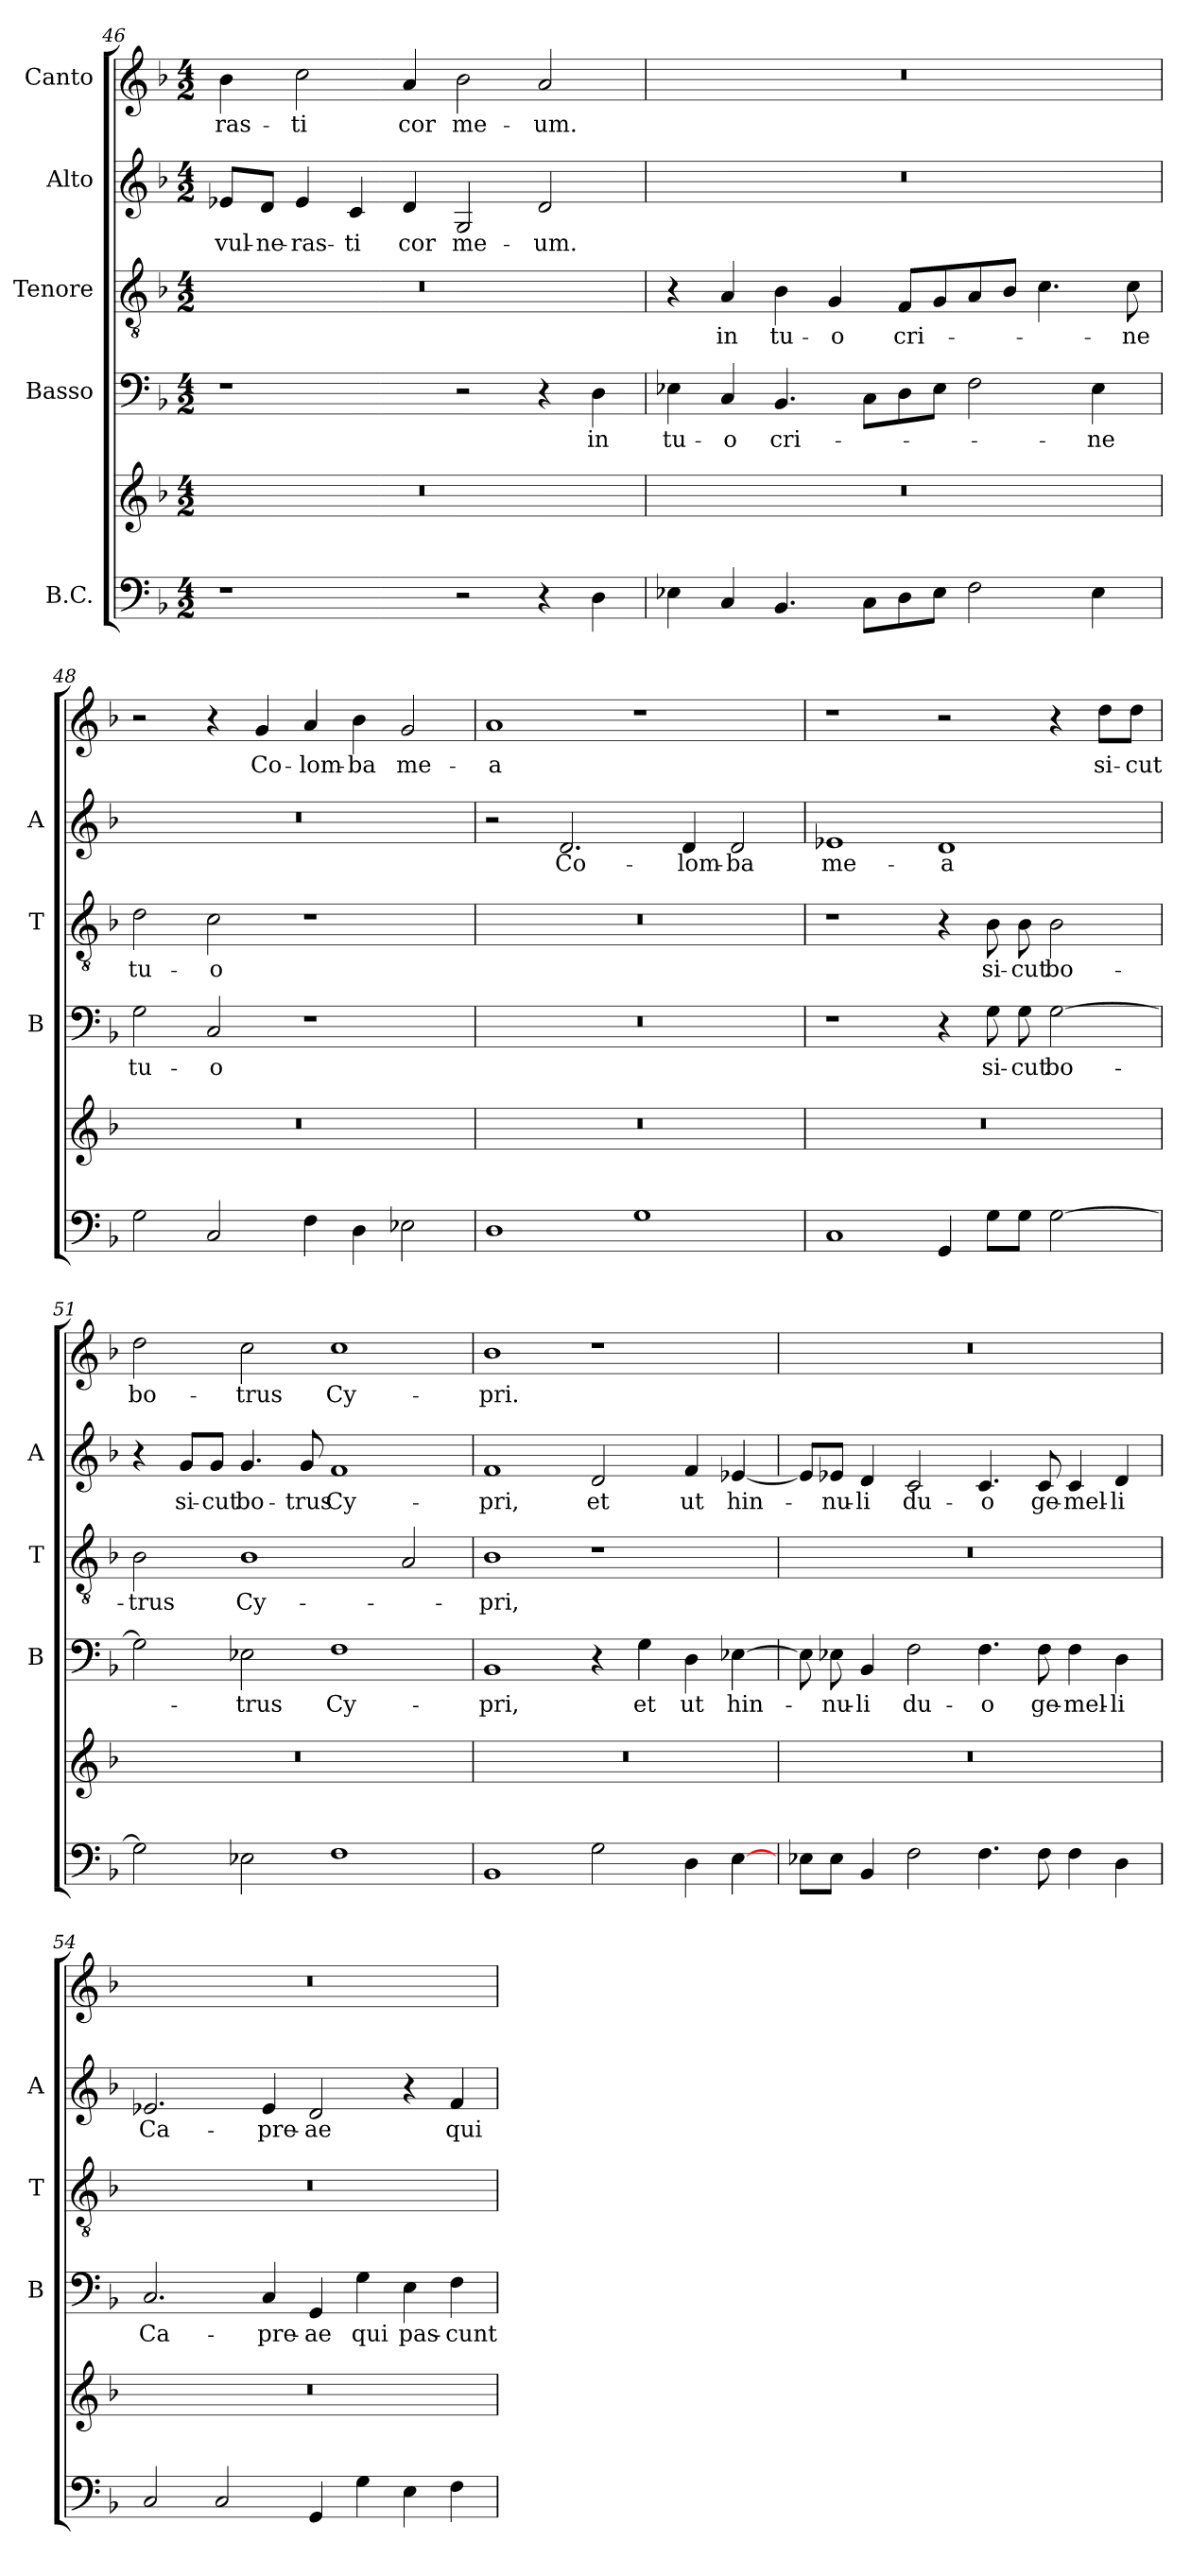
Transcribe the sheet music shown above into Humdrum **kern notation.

**kern	**kern	**kern	**text	**kern	**text	**kern	**text	**kern	**text
*part5	*part5	*part4	*part4	*part3	*part3	*part2	*part2	*part1	*part1
*staff6	*staff5	*staff4	*staff4	*staff3	*staff3	*staff2	*staff2	*staff1	*staff1
*I"B.C.	*	*I"Basso	*	*I"Tenore	*	*I"Alto	*	*I"Canto	*
*	*	*I'B	*	*I'T	*	*I'A	*	*	*
*clefF4	*clefG2	*clefF4	*	*clefGv2	*	*clefG2	*	*clefG2	*
*k[b-]	*k[b-]	*k[b-]	*	*k[b-]	*	*k[b-]	*	*k[b-]	*
*F:	*F:	*F:	*	*F:	*	*F:	*	*F:	*
*M4/2	*M4/2	*M4/2	*	*M4/2	*	*M4/2	*	*M4/2	*
=46	=46	=46	=46	=46	=46	=46	=46	=46	=46
!	!	!	!	!	!	!	!LO:LY:b	!	!LO:LY:b
1r	0r	1r	.	0r	.	8e-X/L	vul-	4b-\	-ras-
!	!	!	!	!	!	!	!LO:LY:b	!	!
.	.	.	.	.	.	8d/J	-ne-	.	.
!	!	!	!	!	!	!	!LO:LY:b	!	!LO:LY:b
.	.	.	.	.	.	4e-/	-ras-	2cc\	-ti
!	!	!	!	!	!	!	!LO:LY:b	!	!
.	.	.	.	.	.	4c/	-ti	.	.
!	!	!	!	!	!	!	!LO:LY:b	!	!LO:LY:b
.	.	.	.	.	.	4d/	cor	4a/	cor
!	!	!	!	!	!	!	!LO:LY:b	!	!LO:LY:b
2r	.	2r	.	.	.	2G/	me-	2b-\	me-
!	!	!	!	!	!	!	!LO:LY:b	!	!LO:LY:b
4r	.	4r	.	.	.	2d/	-um.	2a/	-um.
!	!	!	!LO:LY:b	!	!	!	!	!	!
4D\	.	4D\	in	.	.	.	.	.	.
=47	=47	=47	=47	=47	=47	=47	=47	=47	=47
!	!	!	!LO:LY:b	!	!	!	!	!	!
4E-X\	0r	4E-X\	tu-	4r	.	0r	.	0r	.
!	!	!	!LO:LY:b	!	!LO:LY:b	!	!	!	!
4C/	.	4C/	-o	4A/	in	.	.	.	.
!	!	!	!LO:LY:b	!	!LO:LY:b	!	!	!	!
4.BB-/	.	4.BB-/	cri-	4B-\	tu-	.	.	.	.
!	!	!	!	!	!LO:LY:b	!	!	!	!
.	.	.	.	4G/	-o	.	.	.	.
8C\L	.	8C\L	.	.	.	.	.	.	.
!	!	!	!	!	!LO:LY:b	!	!	!	!
8D\	.	8D\	.	8F/L	cri-	.	.	.	.
8E-\J	.	8E-\J	.	8G/	.	.	.	.	.
2F\	.	2F\	.	8A/	.	.	.	.	.
.	.	.	.	8B-/J	.	.	.	.	.
.	.	.	.	4.c\	.	.	.	.	.
!	!	!	!LO:LY:b	!	!	!	!	!	!
4E-\	.	4E-\	-ne	.	.	.	.	.	.
!	!	!	!	!	!LO:LY:b	!	!	!	!
.	.	.	.	8c\	-ne	.	.	.	.
!!LO:LB:g=z
=48	=48	=48	=48	=48	=48	=48	=48	=48	=48
!	!	!	!LO:LY:b	!	!LO:LY:b	!	!	!	!
2G\	0r	2G\	tu-	2d\	tu-	0r	.	2r	.
!	!	!	!LO:LY:b	!	!LO:LY:b	!	!	!	!
2C/	.	2C/	-o	2c\	-o	.	.	4r	.
!	!	!	!	!	!	!	!	!	!LO:LY:b
.	.	.	.	.	.	.	.	4g/	Co-
!	!	!	!	!	!	!	!	!	!LO:LY:b
4F\	.	1r	.	1r	.	.	.	4a/	-lom-
!	!	!	!	!	!	!	!	!	!LO:LY:b
4D\	.	.	.	.	.	.	.	4b-\	-ba
!	!	!	!	!	!	!	!	!	!LO:LY:b
2E-X\	.	.	.	.	.	.	.	2g/	me-
=49	=49	=49	=49	=49	=49	=49	=49	=49	=49
!	!	!	!	!	!	!	!	!	!LO:LY:b
1D	0r	0r	.	0r	.	2r	.	1a	-a
!	!	!	!	!	!	!	!LO:LY:b	!	!
.	.	.	.	.	.	2.d/	Co-	.	.
1G	.	.	.	.	.	.	.	1r	.
!	!	!	!	!	!	!	!LO:LY:b	!	!
.	.	.	.	.	.	4d/	-lom-	.	.
!	!	!	!	!	!	!	!LO:LY:b	!	!
.	.	.	.	.	.	2d/	-ba	.	.
=50	=50	=50	=50	=50	=50	=50	=50	=50	=50
!	!	!	!	!	!	!	!LO:LY:b	!	!
1C	0r	1r	.	1r	.	1e-X	me-	1r	.
!	!	!	!	!	!	!	!LO:LY:b	!	!
4GG/	.	4r	.	4r	.	1d	-a	2r	.
!	!	!	!LO:LY:b	!	!LO:LY:b	!	!	!	!
8G\L	.	8G\	si-	8B-\	si-	.	.	.	.
!	!	!	!LO:LY:b	!	!LO:LY:b	!	!	!	!
8G\J	.	8G\	-cut	8B-\	-cut	.	.	.	.
!	!	!	!LO:LY:b	!	!LO:LY:b	!	!	!	!
[2G\	.	[2G\	bo-	2B-\	bo-	.	.	4r	.
!	!	!	!	!	!	!	!	!	!LO:LY:b
.	.	.	.	.	.	.	.	8dd\L	si-
!	!	!	!	!	!	!	!	!	!LO:LY:b
.	.	.	.	.	.	.	.	8dd\J	-cut
=51	=51	=51	=51	=51	=51	=51	=51	=51	=51
!	!	!	!	!	!LO:LY:b	!	!	!	!LO:LY:b
2G\]	0r	2G\]	.	2B-\	-trus	4r	.	2dd\	bo-
!	!	!	!	!	!	!	!LO:LY:b	!	!
.	.	.	.	.	.	8g/L	si-	.	.
!	!	!	!	!	!	!	!LO:LY:b	!	!
.	.	.	.	.	.	8g/J	-cut	.	.
!	!	!	!LO:LY:b	!	!LO:LY:b	!	!LO:LY:b	!	!LO:LY:b
2E-X\	.	2E-X\	-trus	1B-	Cy-	4.g/	bo-	2cc\	-trus
!	!	!	!	!	!	!	!LO:LY:b	!	!
.	.	.	.	.	.	8g/	-trus	.	.
!	!	!	!LO:LY:b	!	!	!	!LO:LY:b	!	!LO:LY:b
1F	.	1F	Cy-	.	.	1f	Cy-	1cc	Cy-
.	.	.	.	2A/	.	.	.	.	.
!!LO:PB:g=z
=52	=52	=52	=52	=52	=52	=52	=52	=52	=52
!	!	!	!LO:LY:b	!	!LO:LY:b	!	!LO:LY:b	!	!LO:LY:b
1BB-	0r	1BB-	-pri,	1B-	-pri,	1f	-pri,	1b-	-pri.
!	!	!	!	!	!	!	!LO:LY:b	!	!
2G\	.	4r	.	1r	.	2d/	et	1r	.
!	!	!	!LO:LY:b	!	!	!	!	!	!
.	.	4G\	et	.	.	.	.	.	.
!	!	!	!LO:LY:b	!	!	!	!LO:LY:b	!	!
4D\	.	4D\	ut	.	.	4f/	ut	.	.
!	!	!	!LO:LY:b	!	!	!	!LO:LY:b	!	!
[4E\	.	[4E-X\	hin-	.	.	[4e-X/	hin-	.	.
=53	=53	=53	=53	=53	=53	=53	=53	=53	=53
8E-X\L	0r	8E-\]	.	0r	.	8e-/L]	.	0r	.
!	!	!	!LO:LY:b	!	!	!	!LO:LY:b	!	!
8E-\J	.	8E-X\	-nu-	.	.	8e-X/J	-nu-	.	.
!	!	!	!LO:LY:b	!	!	!	!LO:LY:b	!	!
4BB-/	.	4BB-/	-li	.	.	4d/	-li	.	.
!	!	!	!LO:LY:b	!	!	!	!LO:LY:b	!	!
2F\	.	2F\	du-	.	.	2c/	du-	.	.
!	!	!	!LO:LY:b	!	!	!	!LO:LY:b	!	!
4.F\	.	4.F\	-o	.	.	4.c/	-o	.	.
!	!	!	!LO:LY:b	!	!	!	!LO:LY:b	!	!
8F\	.	8F\	ge-	.	.	8c/	ge-	.	.
!	!	!	!LO:LY:b	!	!	!	!LO:LY:b	!	!
4F\	.	4F\	-mel-	.	.	4c/	-mel-	.	.
!	!	!	!LO:LY:b	!	!	!	!LO:LY:b	!	!
4D\	.	4D\	-li	.	.	4d/	-li	.	.
=54	=54	=54	=54	=54	=54	=54	=54	=54	=54
!	!	!	!LO:LY:b	!	!	!	!LO:LY:b	!	!
2C/	0r	2.C/	Ca-	0r	.	2.e-X/	Ca-	0r	.
2C/	.	.	.	.	.	.	.	.	.
!	!	!	!LO:LY:b	!	!	!	!LO:LY:b	!	!
.	.	4C/	-pre-	.	.	4e-/	-pre-	.	.
!	!	!	!LO:LY:b	!	!	!	!LO:LY:b	!	!
4GG/	.	4GG/	-ae	.	.	2d/	-ae	.	.
!	!	!	!LO:LY:b	!	!	!	!	!	!
4G\	.	4G\	qui	.	.	.	.	.	.
!	!	!	!LO:LY:b	!	!	!	!	!	!
4E\	.	4E\	pas-	.	.	4r	.	.	.
!	!	!	!LO:LY:b	!	!	!	!LO:LY:b	!	!
4F\	.	4F\	-cunt	.	.	4f/	qui	.	.
=	=	=	=	=	=	=	=	=	=
*-	*-	*-	*-	*-	*-	*-	*-	*-	*-
